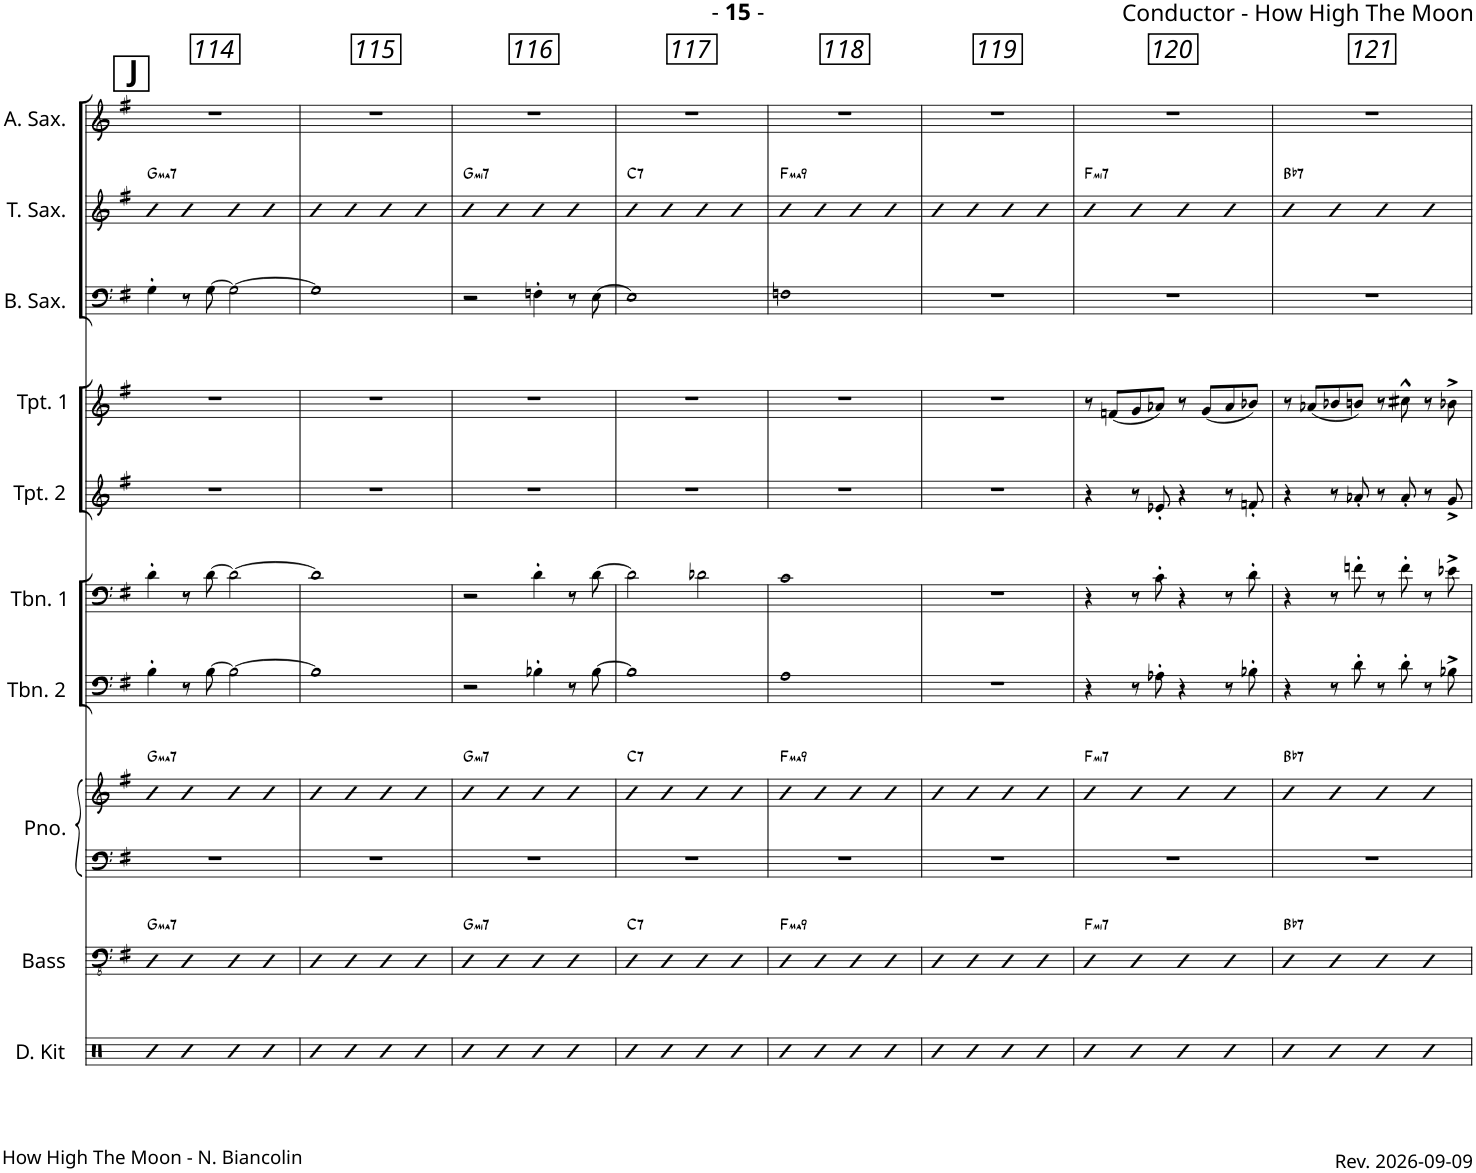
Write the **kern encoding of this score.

**kern	**kern	**harte	**kern	**kern	**harte	**kern	**kern	**kern	**kern	**kern	**kern	**harte	**kern
*part10	*part9	*part9	*part8	*part8	*part8	*part7	*part6	*part5	*part4	*part3	*part2	*part2	*part1
*staff11	*staff10	*	*staff9	*staff8	*	*staff7	*staff6	*staff5	*staff4	*staff3	*staff2	*	*staff1
*I"Drum Kit	*I"Acoustic Bass	*	*I"Piano	*	*	*I"Trombone 2	*I"Trombone 1	*I"Trumpet 2	*I"Trumpet 1	*I"Baritone Sax	*I"Tenor Sax	*	*I"Alto Sax
*I'D. Kit	*I'Bass	*	*I'Pno.	*	*	*I'Tbn. 2	*I'Tbn. 1	*I'Tpt. 2	*I'Tpt. 1	*I'B. Sax.	*I'T. Sax.	*	*I'A. Sax.
!!LO:PB:g=z
*clefX	*clefFv4	*	*clefF4	*clefG2	*	*clefF4	*clefF4	*clefG2	*clefG2	*clefF4	*clefG2	*	*clefG2
*	*	*	*	*	*	*	*	*Trd1c2	*Trd1c2	*Trd12c21	*Trd8c14	*	*Trd5c9
*k[]	*k[f#]	*	*k[f#]	*k[f#]	*	*k[f#]	*k[f#]	*k[f#]	*k[f#]	*k[f#]	*k[f#]	*	*k[f#]
*M4/4	*M4/4	*	*M4/4	*M4/4	*	*M4/4	*M4/4	*M4/4	*M4/4	*M4/4	*M4/4	*	*M4/4
!!LO:REH:place=s1:a:B:cj:fs=14:t=J
=114	=114	=114	=114	=114	=114	=114	=114	=114	=114	=114	=114	=114	=114
!	!	!LO:H:kt=ma7	!	!	!LO:H:kt=ma7	!	!	!	!	!	!	!LO:H:kt=ma7	!
4R	4b	G:maj7	1r	4b	G:maj7	4B'\	4d'\	1r	1r	4G'\	4b	G:maj7	1r
4R	4b	.	.	4b	.	8r	8r	.	.	8r	4b	.	.
.	.	.	.	.	.	[8B\	[8d\	.	.	[8G\	.	.	.
4R	4b	.	.	4b	.	2B\_	2d\_	.	.	2G\_	4b	.	.
4R	4b	.	.	4b	.	.	.	.	.	.	4b	.	.
=115	=115	=115	=115	=115	=115	=115	=115	=115	=115	=115	=115	=115	=115
4R	4b	.	1r	4b	.	1B]	1d]	1r	1r	1G]	4b	.	1r
4R	4b	.	.	4b	.	.	.	.	.	.	4b	.	.
4R	4b	.	.	4b	.	.	.	.	.	.	4b	.	.
4R	4b	.	.	4b	.	.	.	.	.	.	4b	.	.
=116	=116	=116	=116	=116	=116	=116	=116	=116	=116	=116	=116	=116	=116
!	!	!LO:H:kt=mi7	!	!	!LO:H:kt=mi7	!	!	!	!	!	!	!LO:H:kt=mi7	!
4R	4bn	G:min7	1r	4bn	G:min7	2r	2r	1r	1r	2r	4bn	G:min7	1r
4R	4b	.	.	4b	.	.	.	.	.	.	4b	.	.
4R	4b	.	.	4b	.	4B-X'\	4d'\	.	.	4Fn'\	4b	.	.
4R	4b	.	.	4b	.	8r	8r	.	.	8r	4b	.	.
.	.	.	.	.	.	[8B-\	[8d\	.	.	[8E\	.	.	.
=117	=117	=117	=117	=117	=117	=117	=117	=117	=117	=117	=117	=117	=117
!	!	!LO:H:kt=7	!	!	!LO:H:kt=7	!	!	!	!	!	!	!LO:H:kt=7	!
4R	4bn	C:7	1r	4bn	C:7	1B-]	2d\]	1r	1r	1E]	4bn	C:7	1r
4R	4b	.	.	4b	.	.	.	.	.	.	4b	.	.
4R	4b	.	.	4b	.	.	2d-X\	.	.	.	4b	.	.
4R	4b	.	.	4b	.	.	.	.	.	.	4b	.	.
=118	=118	=118	=118	=118	=118	=118	=118	=118	=118	=118	=118	=118	=118
!	!	!LO:H:kt=ma9	!	!	!LO:H:kt=ma9	!	!	!	!	!	!	!LO:H:kt=ma9	!
4R	4b	F:maj9	1r	4b	F:maj9	1A	1c	1r	1r	1Fn	4b	F:maj9	1r
4R	4b	.	.	4b	.	.	.	.	.	.	4b	.	.
4R	4b	.	.	4b	.	.	.	.	.	.	4b	.	.
4R	4b	.	.	4b	.	.	.	.	.	.	4b	.	.
=119	=119	=119	=119	=119	=119	=119	=119	=119	=119	=119	=119	=119	=119
4R	4b	.	1r	4b	.	1r	1r	1r	1r	1r	4b	.	1r
4R	4b	.	.	4b	.	.	.	.	.	.	4b	.	.
4R	4b	.	.	4b	.	.	.	.	.	.	4b	.	.
4R	4b	.	.	4b	.	.	.	.	.	.	4b	.	.
=120	=120	=120	=120	=120	=120	=120	=120	=120	=120	=120	=120	=120	=120
!	!	!LO:H:kt=mi7	!	!	!LO:H:kt=mi7	!	!	!	!	!	!	!LO:H:kt=mi7	!
4R	4b	F:min7	1r	4b	F:min7	4r	4r	4r	8r	1r	4b	F:min7	1r
.	.	.	.	.	.	.	.	.	(8fn/L	.	.	.	.
4R	4b	.	.	4b	.	8r	8r	8r	8g/	.	4b	.	.
.	.	.	.	.	.	8A-X'\	8c'\	8e-X'/	8a-X/J)	.	.	.	.
4R	4b	.	.	4b	.	4r	4r	4r	8r	.	4b	.	.
.	.	.	.	.	.	.	.	.	(8g/L	.	.	.	.
4R	4b	.	.	4b	.	8r	8r	8r	8a-/	.	4b	.	.
.	.	.	.	.	.	8B-X'\	8d'\	8fn'/	8b-X/J)	.	.	.	.
=121	=121	=121	=121	=121	=121	=121	=121	=121	=121	=121	=121	=121	=121
!	!	!LO:H:kt=7	!	!	!LO:H:kt=7	!	!	!	!	!	!	!LO:H:kt=7	!
4R	4bn	Bb:7	1r	4bn	Bb:7	4r	4r	4r	8r	1r	4bn	Bb:7	1r
.	.	.	.	.	.	.	.	.	(8a-X/L	.	.	.	.
4R	4b	.	.	4b	.	8r	8r	8r	8b-X/	.	4b	.	.
.	.	.	.	.	.	8d'\	8fn'\	8a-X'/	8bn/J)	.	.	.	.
4R	4b	.	.	4b	.	8r	8r	8r	8r	.	4b	.	.
.	.	.	.	.	.	8d'\	8f'\	8a-'/	8cc#X^^\	.	.	.	.
4R	4b	.	.	4b	.	8r	8r	8r	8r	.	4b	.	.
.	.	.	.	.	.	8B-X^\	8e-X^\	8g^/	8b-X^\	.	.	.	.
=	=	=	=	=	=	=	=	=	=	=	=	=	=
*-	*-	*-	*-	*-	*-	*-	*-	*-	*-	*-	*-	*-	*-
